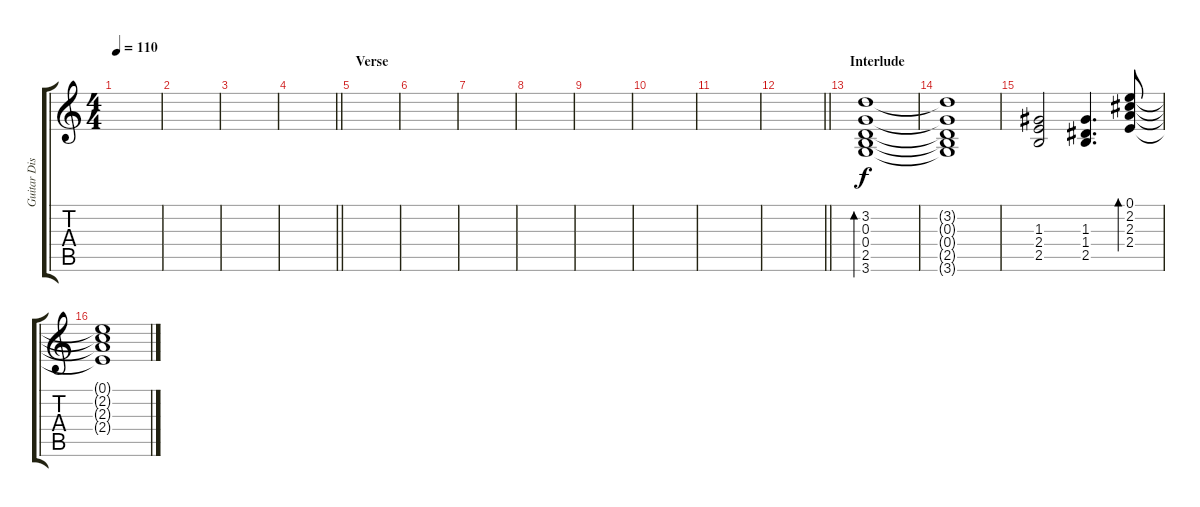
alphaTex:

\track ("Guitar Distorsi" "Guitar Dis") {instrument overdrivenguitar}
\staff {score tabs}
\tuning (E4 B3 G3 D3 A2 E2) {hide}
\ts (4 4)
\tempo 110
\clef g2
\ks c
|
|
|
\barLineRight lightlight
|
\section ("" "Verse")
|
|
|
|
|
|
|
\barLineRight lightlight
|
\section ("" "Interlude")
(3.2 0.3 0.4 2.5 3.6).1{bd 30 instrument acousticguitarsteel} |
(3.2{t} 0.3{t} 0.4{t} 2.5{t} 3.6{t}).1 |
(1.3 2.4 2.5).2 (1.3 1.4 2.5).4{d} (0.1 2.2 2.3 2.4).8{bd 480} |
(0.1{t} 2.2{t} 2.3{t} 2.4{t}).1
